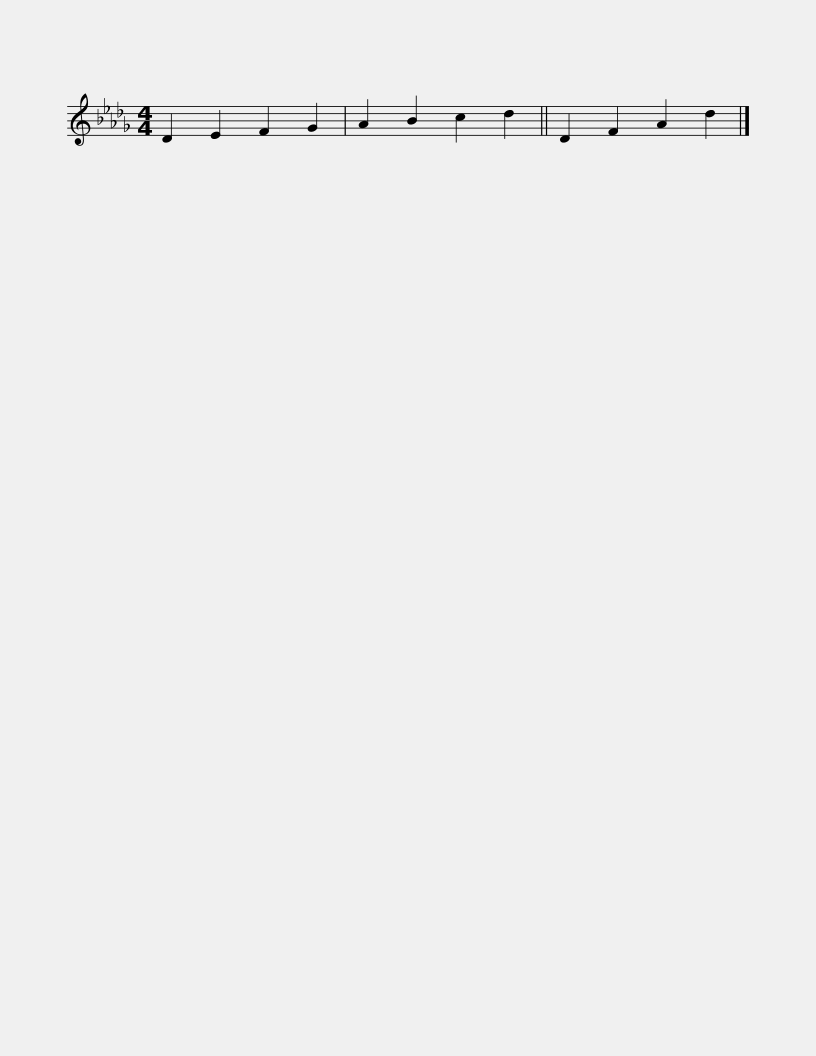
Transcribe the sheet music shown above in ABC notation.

X:1
L:1/8
M:4/4
I:linebreak $
K:Db
V:1 treble
V:1
 D2 E2 F2 G2 | A2 B2 c2 d2 || D2 F2 A2 d2 |] %3
